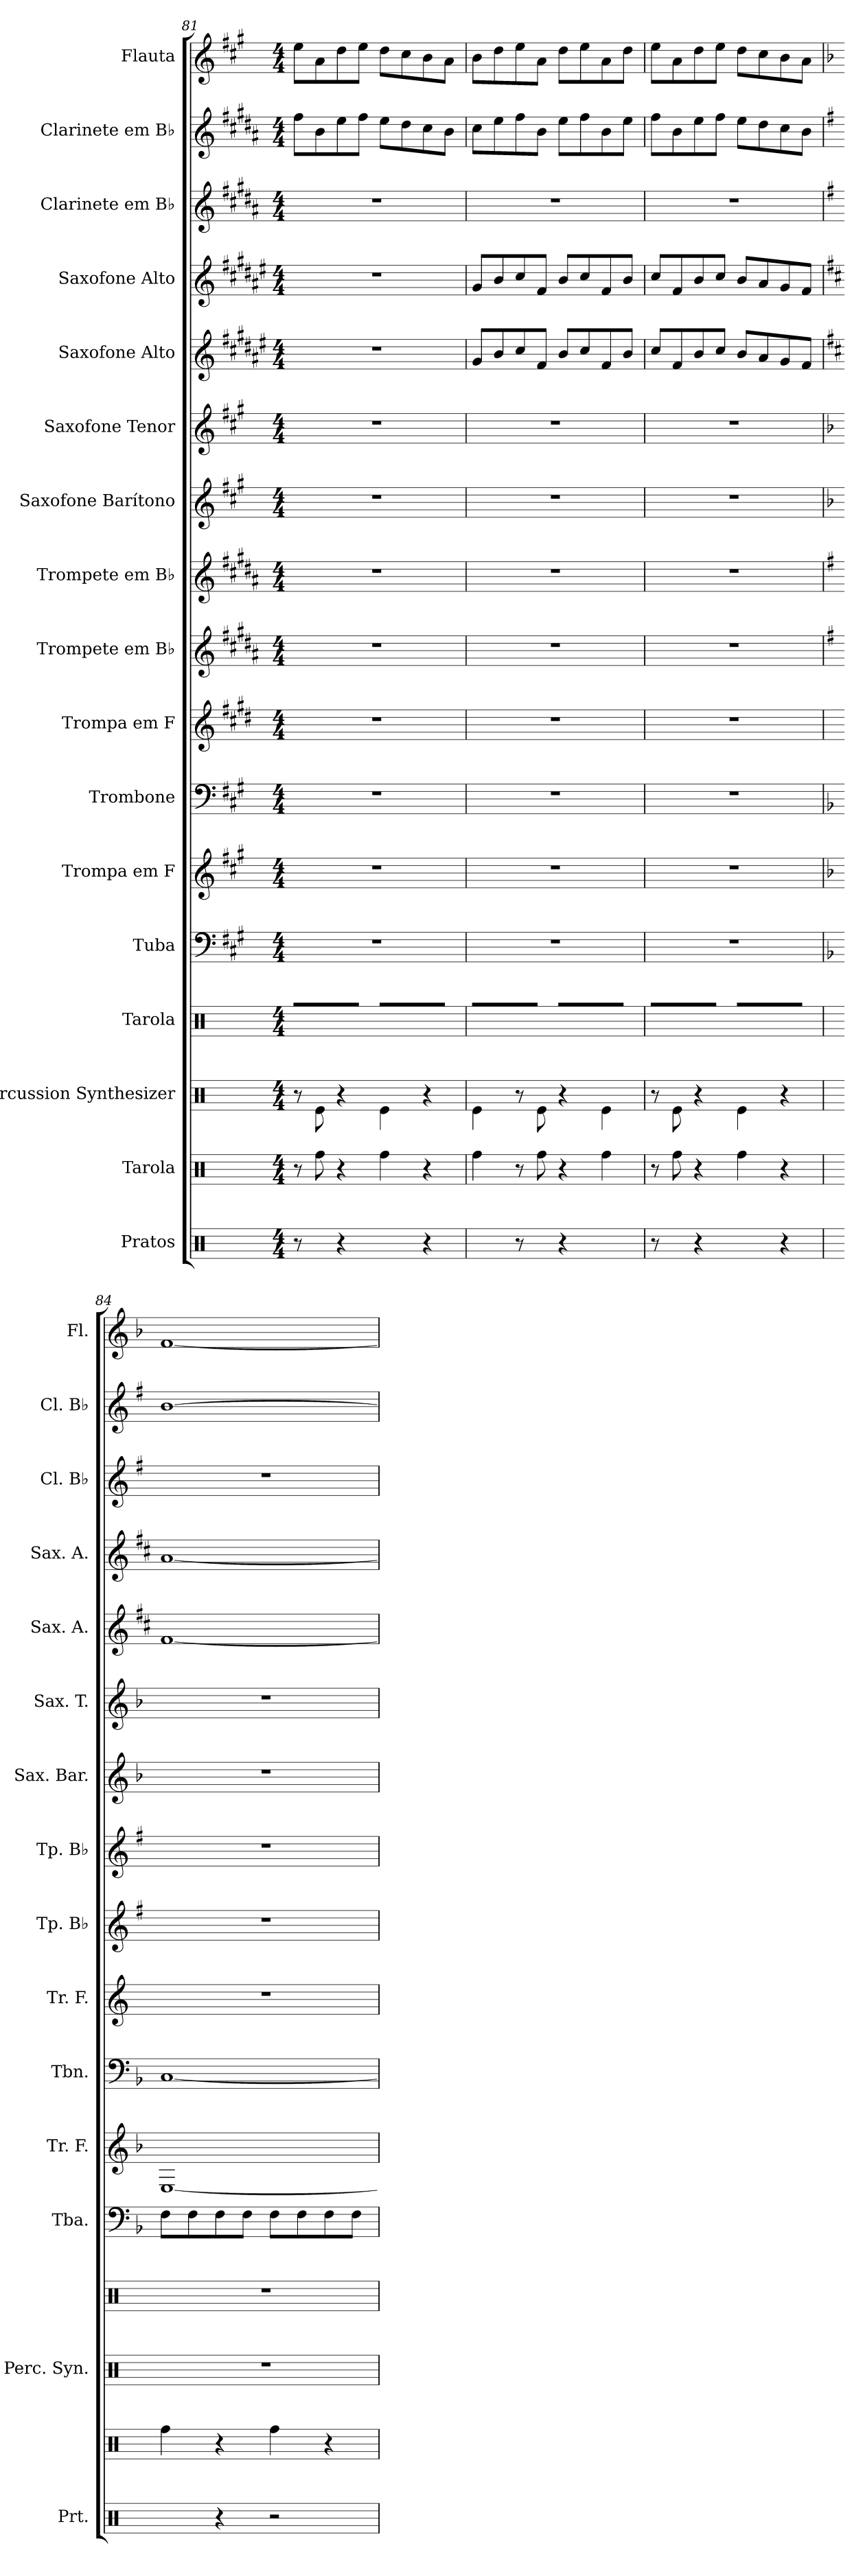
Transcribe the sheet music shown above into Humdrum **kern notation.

**kern	**kern	**kern	**kern	**kern	**kern	**kern	**kern	**kern	**kern	**kern	**kern	**kern	**kern	**kern	**kern	**kern
*part17	*part16	*part15	*part14	*part13	*part12	*part11	*part10	*part9	*part8	*part7	*part6	*part5	*part4	*part3	*part2	*part1
*staff17	*staff16	*staff15	*staff14	*staff13	*staff12	*staff11	*staff10	*staff9	*staff8	*staff7	*staff6	*staff5	*staff4	*staff3	*staff2	*staff1
*I"Pratos	*I"Tarola	*I"Percussion Synthesizer	*I"Tarola	*I"Tuba	*I"Trompa em F	*I"Trombone	*I"Trompa em F	*I"Trompete em B♭	*I"Trompete em B♭	*I"Saxofone Barítono	*I"Saxofone Tenor	*I"Saxofone Alto	*I"Saxofone Alto	*I"Clarinete em B♭	*I"Clarinete em B♭	*I"Flauta
*I'Prt.	*	*I'Perc. Syn.	*	*I'Tba.	*I'Tr. F.	*I'Tbn.	*I'Tr. F.	*I'Tp. B♭	*I'Tp. B♭	*I'Sax. Bar.	*I'Sax. T.	*I'Sax. A.	*I'Sax. A.	*I'Cl. B♭	*I'Cl. B♭	*I'Fl.
!!LO:PB:g=z
*clefX	*clefX	*clefX	*clefX	*clefF4	*clefG2	*clefF4	*clefG2	*clefG2	*clefG2	*clefG2	*clefG2	*clefG2	*clefG2	*clefG2	*clefG2	*clefG2
*	*	*	*	*	*ITrd4c7	*	*ITrd4c7	*ITrd1c2	*ITrd1c2	*ITrd12c21	*ITrd8c14	*ITrd5c9	*ITrd5c9	*ITrd1c2	*ITrd1c2	*
*k[]	*k[]	*k[]	*k[]	*k[f#c#g#]	*k[f#c#]	*k[f#c#g#]	*k[f#c#g#]	*k[f#c#g#]	*k[f#c#g#]	*k[f#c#g#]	*k[f#c#g#]	*k[f#c#g#]	*k[f#c#g#]	*k[f#c#g#]	*k[f#c#g#]	*k[f#c#g#]
*M4/4	*M4/4	*M4/4	*M4/4	*M4/4	*M4/4	*M4/4	*M4/4	*M4/4	*M4/4	*M4/4	*M4/4	*M4/4	*M4/4	*M4/4	*M4/4	*M4/4
=81	=81	=81	=81	=81	=81	=81	=81	=81	=81	=81	=81	=81	=81	=81	=81	=81
8r	8r	8r	8R/L	1r	1r	1r	1r	1r	1r	1r	1r	1r	1r	1r	8ee\L	8ee\L
8R/	8Rff\	8Re\	8R/	.	.	.	.	.	.	.	.	.	.	.	8a\	8a\
4r	4r	4r	8R/	.	.	.	.	.	.	.	.	.	.	.	8dd\	8dd\
.	.	.	8R/J	.	.	.	.	.	.	.	.	.	.	.	8ee\J	8ee\J
4R/	4Rff\	4Re\	8R/L	.	.	.	.	.	.	.	.	.	.	.	8dd\L	8dd\L
.	.	.	8R/	.	.	.	.	.	.	.	.	.	.	.	8cc#\	8cc#\
4r	4r	4r	8R/	.	.	.	.	.	.	.	.	.	.	.	8b\	8b\
.	.	.	8R/J	.	.	.	.	.	.	.	.	.	.	.	8a\J	8a\J
=82	=82	=82	=82	=82	=82	=82	=82	=82	=82	=82	=82	=82	=82	=82	=82	=82
4R/	4Rff\	4Re\	8R/L	1r	1r	1r	1r	1r	1r	1r	1r	8B/L	8B/L	1r	8b\L	8b\L
.	.	.	8R/	.	.	.	.	.	.	.	.	8d/	8d/	.	8dd\	8dd\
8r	8r	8r	8R/	.	.	.	.	.	.	.	.	8e/	8e/	.	8ee\	8ee\
8R/	8Rff\	8Re\	8R/J	.	.	.	.	.	.	.	.	8A/J	8A/J	.	8a\J	8a\J
4r	4r	4r	8R/L	.	.	.	.	.	.	.	.	8d/L	8d/L	.	8dd\L	8dd\L
.	.	.	8R/	.	.	.	.	.	.	.	.	8e/	8e/	.	8ee\	8ee\
4R/	4Rff\	4Re\	8R/	.	.	.	.	.	.	.	.	8A/	8A/	.	8a\	8a\
.	.	.	8R/J	.	.	.	.	.	.	.	.	8d/J	8d/J	.	8dd\J	8dd\J
=83	=83	=83	=83	=83	=83	=83	=83	=83	=83	=83	=83	=83	=83	=83	=83	=83
8r	8r	8r	8R/L	1r	1r	1r	1r	1r	1r	1r	1r	8e/L	8e/L	1r	8ee\L	8ee\L
8R/	8Rff\	8Re\	8R/	.	.	.	.	.	.	.	.	8A/	8A/	.	8a\	8a\
4r	4r	4r	8R/	.	.	.	.	.	.	.	.	8d/	8d/	.	8dd\	8dd\
.	.	.	8R/J	.	.	.	.	.	.	.	.	8e/J	8e/J	.	8ee\J	8ee\J
4R/	4Rff\	4Re\	8R/L	.	.	.	.	.	.	.	.	8d/L	8d/L	.	8dd\L	8dd\L
.	.	.	8R/	.	.	.	.	.	.	.	.	8c#/	8c#/	.	8cc#\	8cc#\
4r	4r	4r	8R/	.	.	.	.	.	.	.	.	8B/	8B/	.	8b\	8b\
.	.	.	8R/J	.	.	.	.	.	.	.	.	8A/J	8A/J	.	8a\J	8a\J
=84	=84	=84	=84	=84	=84	=84	=84	=84	=84	=84	=84	=84	=84	=84	=84	=84
*	*	*	*	*k[b-]	*k[b-e-]	*k[b-]	*k[b-]	*k[b-]	*k[b-]	*k[b-]	*k[b-]	*k[b-]	*k[b-]	*k[b-]	*k[b-]	*k[b-]
*	*	*	*	*	*	*	*	*	*	*	*	*	*	*	*	*MM80
4R/	4Rff\	1r	1r	8F\L	[1AA	[1C	1r	1r	1r	1r	1r	[1A	[1c	1r	[1a	[1f
.	.	.	.	8F\	.	.	.	.	.	.	.	.	.	.	.	.
4r	4r	.	.	8F\	.	.	.	.	.	.	.	.	.	.	.	.
.	.	.	.	8F\J	.	.	.	.	.	.	.	.	.	.	.	.
2r	4Rff\	.	.	8F\L	.	.	.	.	.	.	.	.	.	.	.	.
.	.	.	.	8F\	.	.	.	.	.	.	.	.	.	.	.	.
.	4r	.	.	8F\	.	.	.	.	.	.	.	.	.	.	.	.
.	.	.	.	8F\J	.	.	.	.	.	.	.	.	.	.	.	.
=	=	=	=	=	=	=	=	=	=	=	=	=	=	=	=	=
*-	*-	*-	*-	*-	*-	*-	*-	*-	*-	*-	*-	*-	*-	*-	*-	*-
